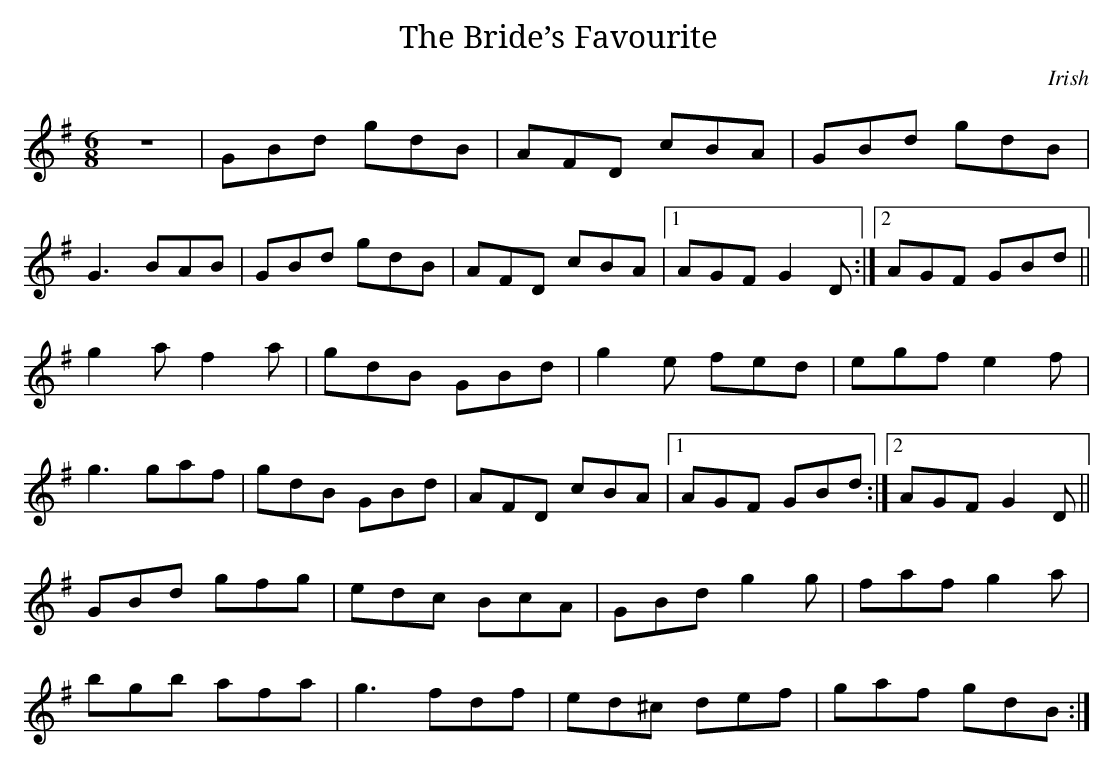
X:1
T:The Bride’s Favourite
M:6/8
K:G
z6 | GBd gdB | AFD cBA | GBd gdB |
G3 BAB | GBd gdB | AFD cBA |1 AGF G2 D :|2 AGF GBd ||
g2 a f2 a | gdB GBd | g2 e fed | egf e2 f |
g3 gaf | gdB GBd | AFD cBA |1 AGF GBd :|2 AGF G2 D ||
GBd gfg | edc BcA | GBd g2 g | faf g2 a |
bgb afa | g3 fdf | ed^c def | gaf gdB :|
